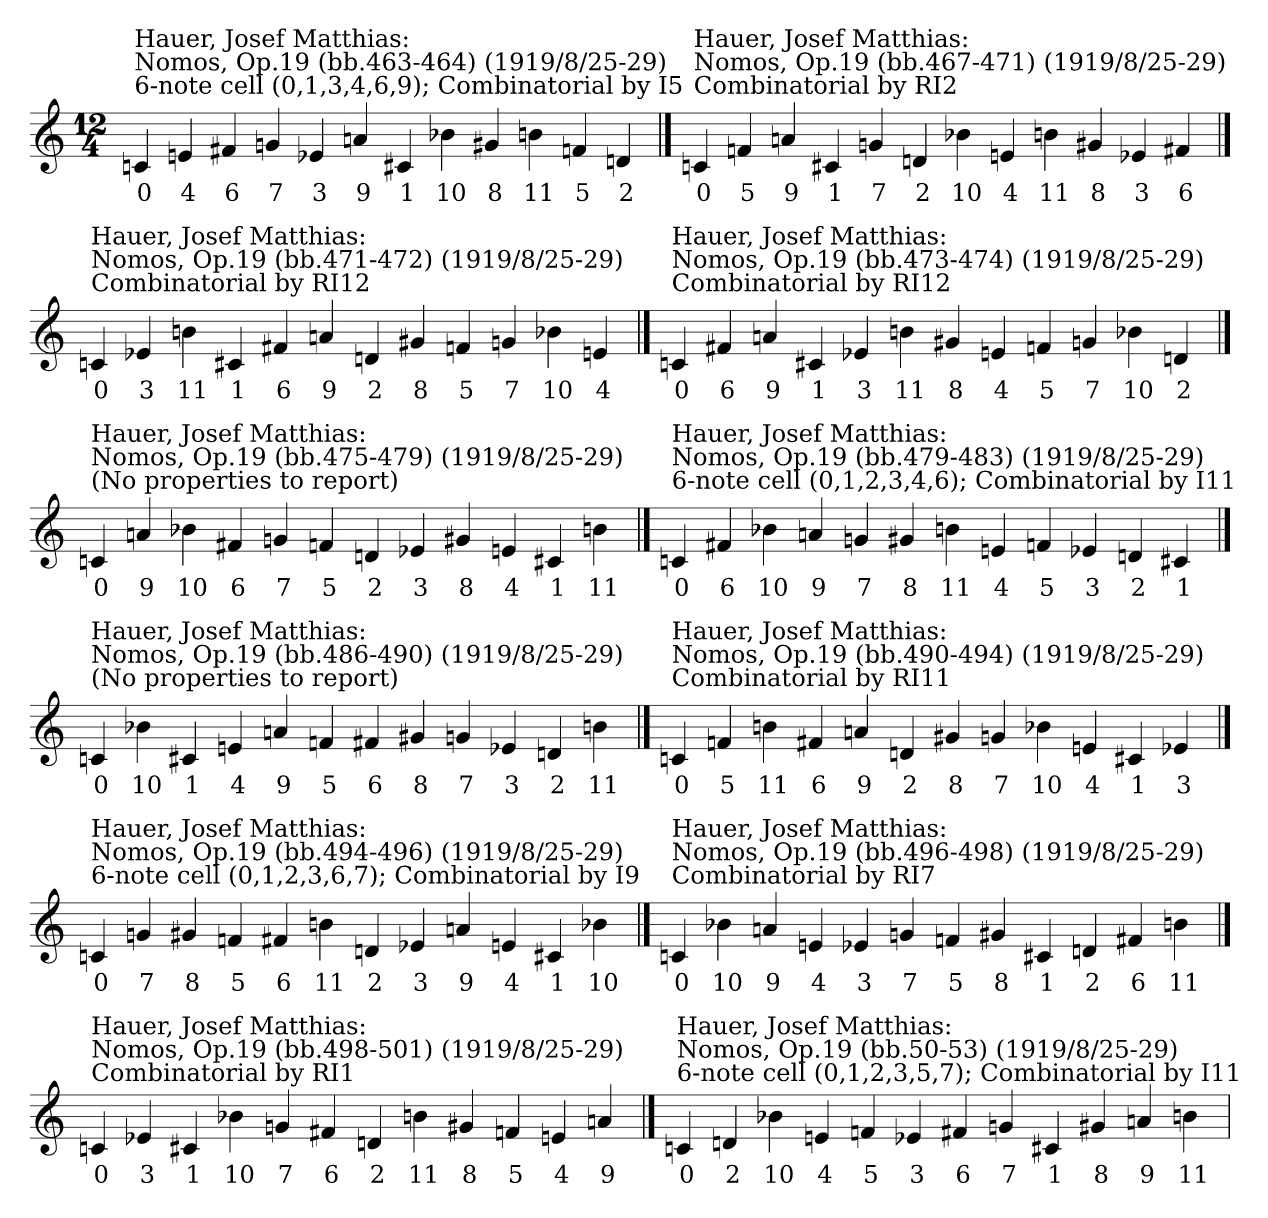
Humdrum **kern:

**kern	**text
*part1	*part1
*staff1	*staff1
!!LO:LB:g=z
*M12/4	*
==469	==469
!LO:TX:t=Hauer, Josef Matthias&colon; \nNomos, Op.19 (bb.463-464) (1919/8/25-29)\n6-note cell (0,1,3,4,6,9); Combinatorial by I5	!
4cn	0
4en	4
4f#X	6
4gn	7
4e-X	3
4an	9
4c#X	1
4b-X	10
4g#X	8
4bn	11
4fn	5
4dn	2
!!LO:LB:g=z
==470	==470
!LO:TX:t=Hauer, Josef Matthias&colon; \nNomos, Op.19 (bb.467-471) (1919/8/25-29)\nCombinatorial by RI2	!
4cn	0
4fn	5
4an	9
4c#X	1
4gn	7
4dn	2
4b-X	10
4en	4
4bn	11
4g#X	8
4e-X	3
4f#X	6
!!LO:LB:g=z
==471	==471
!LO:TX:t=Hauer, Josef Matthias&colon; \nNomos, Op.19 (bb.471-472) (1919/8/25-29)\nCombinatorial by RI12	!
4cn	0
4e-X	3
4bn	11
4c#X	1
4f#X	6
4an	9
4dn	2
4g#X	8
4fn	5
4gn	7
4b-X	10
4en	4
!!LO:LB:g=z
==472	==472
!LO:TX:t=Hauer, Josef Matthias&colon; \nNomos, Op.19 (bb.473-474) (1919/8/25-29)\nCombinatorial by RI12	!
4cn	0
4f#X	6
4an	9
4c#X	1
4e-X	3
4bn	11
4g#X	8
4en	4
4fn	5
4gn	7
4b-X	10
4dn	2
!!LO:LB:g=z
==473	==473
!LO:TX:t=Hauer, Josef Matthias&colon; \nNomos, Op.19 (bb.475-479) (1919/8/25-29)\n(No properties to report)	!
4cn	0
4an	9
4b-X	10
4f#X	6
4gn	7
4fn	5
4dn	2
4e-X	3
4g#X	8
4en	4
4c#X	1
4bn	11
!!LO:LB:g=z
==474	==474
!LO:TX:t=Hauer, Josef Matthias&colon; \nNomos, Op.19 (bb.479-483) (1919/8/25-29)\n6-note cell (0,1,2,3,4,6); Combinatorial by I11	!
4cn	0
4f#X	6
4b-X	10
4an	9
4gn	7
4g#X	8
4bn	11
4en	4
4fn	5
4e-X	3
4dn	2
4c#X	1
!!LO:LB:g=z
==475	==475
!LO:TX:t=Hauer, Josef Matthias&colon; \nNomos, Op.19 (bb.486-490) (1919/8/25-29)\n(No properties to report)	!
4cn	0
4b-X	10
4c#X	1
4en	4
4an	9
4fn	5
4f#X	6
4g#X	8
4gn	7
4e-X	3
4dn	2
4bn	11
!!LO:LB:g=z
==476	==476
!LO:TX:t=Hauer, Josef Matthias&colon; \nNomos, Op.19 (bb.490-494) (1919/8/25-29)\nCombinatorial by RI11	!
4cn	0
4fn	5
4bn	11
4f#X	6
4an	9
4dn	2
4g#X	8
4gn	7
4b-X	10
4en	4
4c#X	1
4e-X	3
!!LO:LB:g=z
==477	==477
!LO:TX:t=Hauer, Josef Matthias&colon; \nNomos, Op.19 (bb.494-496) (1919/8/25-29)\n6-note cell (0,1,2,3,6,7); Combinatorial by I9	!
4cn	0
4gn	7
4g#X	8
4fn	5
4f#X	6
4bn	11
4dn	2
4e-X	3
4an	9
4en	4
4c#X	1
4b-X	10
!!LO:LB:g=z
==478	==478
!LO:TX:t=Hauer, Josef Matthias&colon; \nNomos, Op.19 (bb.496-498) (1919/8/25-29)\nCombinatorial by RI7	!
4cn	0
4b-X	10
4an	9
4en	4
4e-X	3
4gn	7
4fn	5
4g#X	8
4c#X	1
4dn	2
4f#X	6
4bn	11
!!LO:LB:g=z
==479	==479
!LO:TX:t=Hauer, Josef Matthias&colon; \nNomos, Op.19 (bb.498-501) (1919/8/25-29)\nCombinatorial by RI1	!
4cn	0
4e-X	3
4c#X	1
4b-X	10
4gn	7
4f#X	6
4dn	2
4bn	11
4g#X	8
4fn	5
4en	4
4an	9
!!LO:LB:g=z
==480	==480
!LO:TX:t=Hauer, Josef Matthias&colon; \nNomos, Op.19 (bb.50-53) (1919/8/25-29)\n6-note cell (0,1,2,3,5,7); Combinatorial by I11	!
4cn	0
4dn	2
4b-X	10
4en	4
4fn	5
4e-X	3
4f#X	6
4gn	7
4c#X	1
4g#X	8
4an	9
4bn	11
=	=
*-	*-
